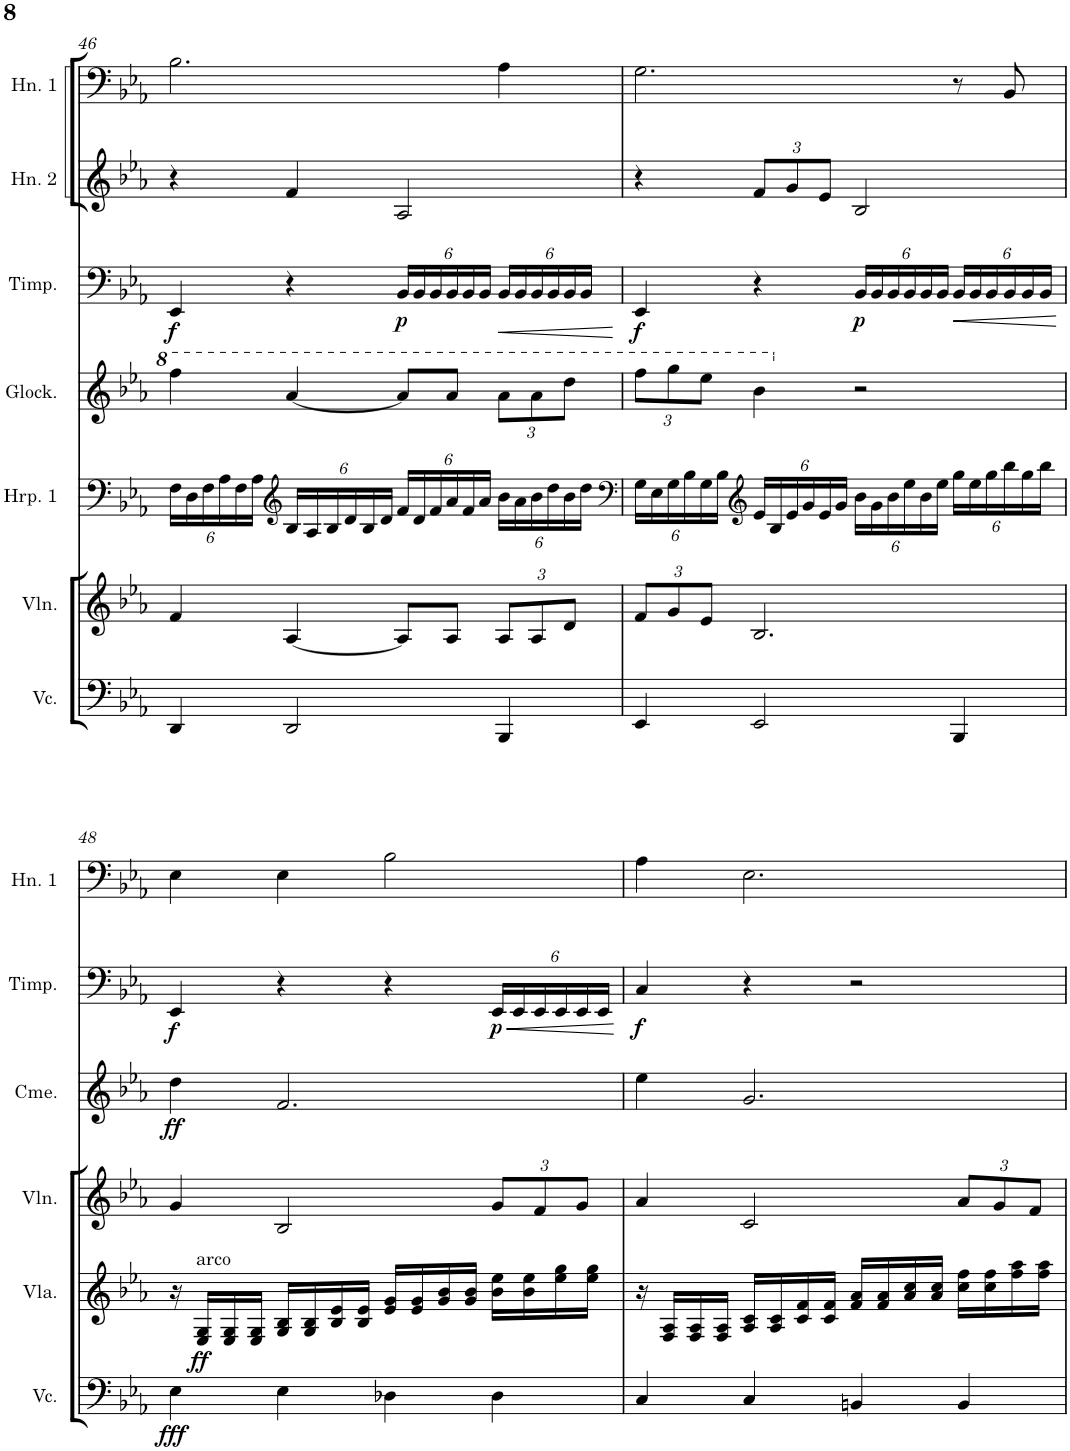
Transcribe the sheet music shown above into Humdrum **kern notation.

**kern	**dynam	**kern	**dynam	**kern	**kern	**kern	**dynam	**kern	**dynam	**kern	**kern	**dynam	**kern	**kern	**kern
*part11	*part11	*part10	*part10	*part9	*part8	*part7	*part7	*part6	*part6	*part5	*part4	*part4	*part3	*part2	*part1
*staff11	*staff11	*staff10	*staff10	*staff9	*staff8	*staff7	*staff7	*staff6	*staff6	*staff5	*staff4	*staff4	*staff3	*staff2	*staff1
*I"Violoncello	*	*I"Viola	*	*I"Violin	*I"Harp 1	*I"Chimes	*	*I"Chimes	*	*I"Glockenspiel	*I"Timpani	*	*I"Horn 2	*I"Horn 1	*I"Ocarina
*I'Vc.	*	*I'Vla.	*	*I'Vln.	*I'Hrp. 1	*	*	*I'Cme.	*	*I'Glock.	*I'Timp.	*	*I'Hn. 2	*I'Hn. 1	*I'Oc.
!!LO:PB:g=z
*clefF4	*	*clefF4	*	*clefG2	*clefF4	*clefG2	*	*clefG2	*	*clefG2	*clefF4	*	*clefG2	*clefF4	*clefG2
*	*	*	*	*	*	*	*	*	*	*	*	*	*Trd4c7	*Trd4c7	*
*k[b-e-a-]	*	*k[b-e-a-]	*	*k[b-e-a-]	*k[b-e-a-]	*k[b-e-a-]	*	*k[b-e-a-]	*	*k[b-e-a-]	*k[b-e-a-]	*	*k[b-e-a-]	*k[b-e-a-]	*k[b-e-a-]
*M4/4	*	*M4/4	*	*M4/4	*M4/4	*M4/4	*	*M4/4	*	*M4/4	*M4/4	*	*M4/4	*M4/4	*M4/4
*met(c)	*	*met(c)	*	*met(c)	*met(c)	*met(c)	*	*met(c)	*	*met(c)	*met(c)	*	*met(c)	*met(c)	*met(c)
*	*	*	*	*	*Xbrackettup	*	*	*	*	*	*	*	*	*	*
=46	=46	=46	=46	=46	=46	=46	=46	=46	=46	=46	=46	=46	=46	=46	=46
!	!	!	!	!	!	!	!	!	!	!	!	!LO:DY:b	!	!	!
4DD/	.	1r	.	4f/	24F\LL	1r	.	1r	.	4fff\	4EE-/	f	4r	2.B-\	1r
.	.	.	.	.	24D\	.	.	.	.	.	.	.	.	.	.
.	.	.	.	.	24F\	.	.	.	.	.	.	.	.	.	.
.	.	.	.	.	24A-\	.	.	.	.	.	.	.	.	.	.
.	.	.	.	.	24F\	.	.	.	.	.	.	.	.	.	.
.	.	.	.	.	24A-\JJ	.	.	.	.	.	.	.	.	.	.
*	*	*	*	*	*clefG2	*	*	*	*	*	*	*	*	*	*
2DD/	.	.	.	[4A-/	24B-/LL	.	.	.	.	[4aa-/	4r	.	4f/	.	.
.	.	.	.	.	24A-/	.	.	.	.	.	.	.	.	.	.
.	.	.	.	.	24B-/	.	.	.	.	.	.	.	.	.	.
.	.	.	.	.	24d/	.	.	.	.	.	.	.	.	.	.
.	.	.	.	.	24B-/	.	.	.	.	.	.	.	.	.	.
.	.	.	.	.	24d/JJ	.	.	.	.	.	.	.	.	.	.
*	*	*	*	*	*	*	*	*	*	*	*Xbrackettup	*	*	*	*
!	!	!	!	!	!	!	!	!	!	!	!	!LO:DY:b	!	!	!
.	.	.	.	8A-/L]	24f/LL	.	.	.	.	8aa-/L]	24BB-/LL	p	2A-/	.	.
.	.	.	.	.	24d/	.	.	.	.	.	24BB-/	.	.	.	.
.	.	.	.	.	24f/	.	.	.	.	.	24BB-/	.	.	.	.
.	.	.	.	8A-/J	24a-/	.	.	.	.	8aa-/J	24BB-/	.	.	.	.
.	.	.	.	.	24f/	.	.	.	.	.	24BB-/	.	.	.	.
.	.	.	.	.	24a-/JJ	.	.	.	.	.	24BB-/JJ	.	.	.	.
*	*	*	*	*Xbrackettup	*	*	*	*	*	*Xbrackettup	*	*	*	*	*
!	!	!	!	!	!	!	!	!	!	!	!	!LO:HP:b	!	!	!
4BBB-/	.	.	.	12A-/L	24b-\LL	.	.	.	.	12aa-\L	24BB-/LL	<	.	4A-\	.
.	.	.	.	.	24a-\	.	.	.	.	.	24BB-/	.	.	.	.
.	.	.	.	12A-/	24b-\	.	.	.	.	12aa-\	24BB-/	.	.	.	.
.	.	.	.	.	24dd\	.	.	.	.	.	24BB-/	.	.	.	.
.	.	.	.	12d/J	24b-\	.	.	.	.	12ddd\J	24BB-/	.	.	.	.
.	.	.	.	.	24dd\JJ	.	.	.	.	.	24BB-/JJ	.	.	.	.
.	.	.	.	.	.	.	.	.	.	.	.	[	.	.	.
=47	=47	=47	=47	=47	=47	=47	=47	=47	=47	=47	=47	=47	=47	=47	=47
*	*	*	*	*	*clefF4	*	*	*	*	*	*	*	*	*	*
!	!	!	!	!	!	!	!	!	!	!	!	!LO:DY:b	!	!	!
4EE-/	.	1r	.	12f/L	24G\LL	1r	.	1r	.	12fff\L	4EE-/	f	4r	2.G\	1r
.	.	.	.	.	24E-\	.	.	.	.	.	.	.	.	.	.
.	.	.	.	12g/	24G\	.	.	.	.	12ggg\	.	.	.	.	.
.	.	.	.	.	24B-\	.	.	.	.	.	.	.	.	.	.
.	.	.	.	12e-/J	24G\	.	.	.	.	12eee-\J	.	.	.	.	.
.	.	.	.	.	24B-\JJ	.	.	.	.	.	.	.	.	.	.
*	*	*	*	*	*clefG2	*	*	*	*	*	*	*	*	*	*
*	*	*	*	*	*	*	*	*	*	*	*	*	*Xbrackettup	*	*
2EE-/	.	.	.	2.B-/	24e-/LL	.	.	.	.	4bb-\	4r	.	12f/L	.	.
.	.	.	.	.	24B-/	.	.	.	.	.	.	.	.	.	.
.	.	.	.	.	24e-/	.	.	.	.	.	.	.	12g/	.	.
.	.	.	.	.	24g/	.	.	.	.	.	.	.	.	.	.
.	.	.	.	.	24e-/	.	.	.	.	.	.	.	12e-/J	.	.
.	.	.	.	.	24g/JJ	.	.	.	.	.	.	.	.	.	.
!	!	!	!	!	!	!	!	!	!	!	!	!LO:DY:b	!	!	!
.	.	.	.	.	24b-\LL	.	.	.	.	2r	24BB-/LL	p	2B-/	.	.
.	.	.	.	.	24g\	.	.	.	.	.	24BB-/	.	.	.	.
.	.	.	.	.	24b-\	.	.	.	.	.	24BB-/	.	.	.	.
.	.	.	.	.	24ee-\	.	.	.	.	.	24BB-/	.	.	.	.
.	.	.	.	.	24b-\	.	.	.	.	.	24BB-/	.	.	.	.
.	.	.	.	.	24ee-\JJ	.	.	.	.	.	24BB-/JJ	.	.	.	.
!	!	!	!	!	!	!	!	!	!	!	!	!LO:HP:b	!	!	!
4BBB-/	.	.	.	.	24gg\LL	.	.	.	.	.	24BB-/LL	<	.	8r	.
.	.	.	.	.	24ee-\	.	.	.	.	.	24BB-/	.	.	.	.
.	.	.	.	.	24gg\	.	.	.	.	.	24BB-/	.	.	.	.
.	.	.	.	.	24bb-\	.	.	.	.	.	24BB-/	.	.	8BB-/	.
.	.	.	.	.	24gg\	.	.	.	.	.	24BB-/	.	.	.	.
.	.	.	.	.	24bb-\JJ	.	.	.	.	.	24BB-/JJ	.	.	.	.
.	.	.	.	.	.	.	.	.	.	.	.	[	.	.	.
!!LO:LB:g=z
=48	=48	=48	=48	=48	=48	=48	=48	=48	=48	=48	=48	=48	=48	=48	=48
*	*	*clefG2	*	*	*	*	*	*	*	*	*	*	*	*	*
!	!LO:DY:b	!	!	!	!	!	!	!	!LO:DY:b	!	!	!LO:DY:b	!	!	!
4E-\	fff	16r	.	4g/	1r	16r	.	4dd\	ff	1r	4EE-/	f	1r	4E-\	1r
!	!	!LO:TX:a:t=arco	!	!	!	!	!	!	!	!	!	!	!	!	!
!	!	!	!LO:DY:b	!	!	!	!LO:DY:b	!	!	!	!	!	!	!	!
.	.	16E-/ 16G/LL	ff	.	.	4dd	mf	.	.	.	.	.	.	.	.
.	.	16E-/ 16G/	.	.	.	.	.	.	.	.	.	.	.	.	.
.	.	16E-/ 16G/JJ	.	.	.	.	.	.	.	.	.	.	.	.	.
4E-\	.	16G/ 16B-/LL	.	2B-/	.	.	.	2.f/	.	.	4r	.	.	4E-\	.
.	.	16G/ 16B-/	.	.	.	[8.f	.	.	.	.	.	.	.	.	.
.	.	16B-/ 16e-/	.	.	.	.	.	.	.	.	.	.	.	.	.
.	.	16B-/ 16e-/JJ	.	.	.	.	.	.	.	.	.	.	.	.	.
4D-X\	.	16e-/ 16g/LL	.	.	.	2f_	.	.	.	.	4r	.	.	2B-\	.
.	.	16e-/ 16g/	.	.	.	.	.	.	.	.	.	.	.	.	.
.	.	16g/ 16b-/	.	.	.	.	.	.	.	.	.	.	.	.	.
.	.	16g/ 16b-/JJ	.	.	.	.	.	.	.	.	.	.	.	.	.
!	!	!	!	!	!	!	!	!	!	!	!	!LO:HP:b	!	!	!
!	!	!	!	!	!	!	!	!	!	!	!	!LO:DY:n=1:b	!	!	!
4D-\	.	16b-\ 16ee-\LL	.	12g/L	.	.	.	.	.	.	24EE-/LL	< p	.	.	.
.	.	.	.	.	.	.	.	.	.	.	24EE-/	.	.	.	.
.	.	16b-\ 16ee-\	.	.	.	.	.	.	.	.	.	.	.	.	.
.	.	.	.	12f/	.	.	.	.	.	.	24EE-/	.	.	.	.
.	.	16ee-\ 16gg\	.	.	.	.	.	.	.	.	24EE-/	.	.	.	.
.	.	.	.	12g/J	.	.	.	.	.	.	24EE-/	.	.	.	.
.	.	16ee-\ 16gg\JJ	.	.	.	.	.	.	.	.	.	.	.	.	.
.	.	.	.	.	.	.	.	.	.	.	24EE-/JJ	.	.	.	.
.	.	.	.	.	.	.	.	.	.	.	.	[	.	.	.
=49	=49	=49	=49	=49	=49	=49	=49	=49	=49	=49	=49	=49	=49	=49	=49
!	!	!	!	!	!	!	!	!	!	!	!	!LO:DY:b	!	!	!
4C/	.	16r	.	4a-/	1r	16f]	.	4ee-\	.	1r	4C/	f	1r	4A-\	1r
.	.	16F/ 16A-/LL	.	.	.	4ee-	.	.	.	.	.	.	.	.	.
.	.	16F/ 16A-/	.	.	.	.	.	.	.	.	.	.	.	.	.
.	.	16F/ 16A-/JJ	.	.	.	.	.	.	.	.	.	.	.	.	.
4C/	.	16A-/ 16c/LL	.	2c/	.	.	.	2.g/	.	.	4r	.	.	2.E-\	.
.	.	16A-/ 16c/	.	.	.	[8.g	.	.	.	.	.	.	.	.	.
.	.	16c/ 16f/	.	.	.	.	.	.	.	.	.	.	.	.	.
.	.	16c/ 16f/JJ	.	.	.	.	.	.	.	.	.	.	.	.	.
4BBn/	.	16f/ 16a-/LL	.	.	.	2g_	.	.	.	.	2r	.	.	.	.
.	.	16f/ 16a-/	.	.	.	.	.	.	.	.	.	.	.	.	.
.	.	16a-/ 16cc/	.	.	.	.	.	.	.	.	.	.	.	.	.
.	.	16a-/ 16cc/JJ	.	.	.	.	.	.	.	.	.	.	.	.	.
4BB/	.	16cc\ 16ff\LL	.	12a-/L	.	.	.	.	.	.	.	.	.	.	.
.	.	16cc\ 16ff\	.	.	.	.	.	.	.	.	.	.	.	.	.
.	.	.	.	12g/	.	.	.	.	.	.	.	.	.	.	.
.	.	16ff\ 16aa-\	.	.	.	.	.	.	.	.	.	.	.	.	.
.	.	.	.	12f/J	.	.	.	.	.	.	.	.	.	.	.
.	.	16ff\ 16aa-\JJ	.	.	.	.	.	.	.	.	.	.	.	.	.
=	=	=	=	=	=	=	=	=	=	=	=	=	=	=	=
*-	*-	*-	*-	*-	*-	*-	*-	*-	*-	*-	*-	*-	*-	*-	*-
